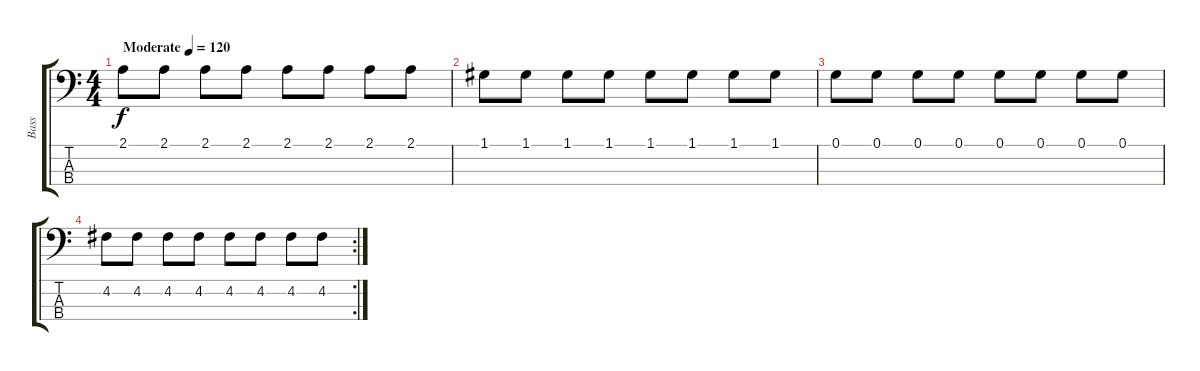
\track ("Bass" "Bass") {instrument electricbassfinger}
\staff {score tabs}
\tuning (G2 D2 A1 E1) {hide}
\ts (4 4)
\tempo (120 "Moderate")
\clef f4
\ks c
2.1.8{dy f instrument electricbassfinger} 2.1.8 2.1.8 2.1.8 2.1.8 2.1.8 2.1.8 2.1.8 |
1.1.8 1.1.8 1.1.8 1.1.8 1.1.8 1.1.8 1.1.8 1.1.8 |
0.1.8 0.1.8 0.1.8 0.1.8 0.1.8 0.1.8 0.1.8 0.1.8 |
\rc 2
4.2.8 4.2.8 4.2.8 4.2.8 4.2.8 4.2.8 4.2.8 4.2.8
